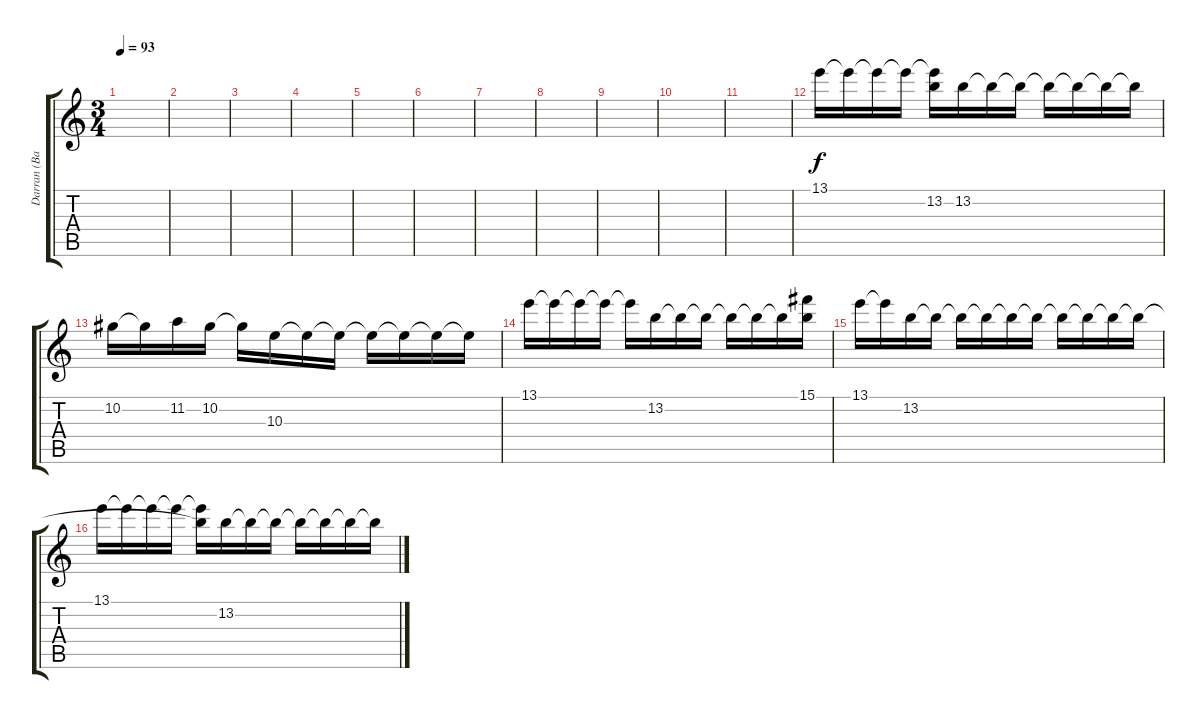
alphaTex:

\track ("Darran (Backing)" "Darran (Ba") {instrument distortionguitar}
\staff {score tabs}
\tuning (Eb4 Bb3 Gb3 Db3 Ab2 Db2) {hide}
\ts (3 4)
\tempo 93
\clef g2
\ks c
|
|
|
|
|
|
|
|
|
|
|
13.1.16 13.1{t}.16 13.1{t}.16 13.1{t}.16 (13.1{t} 13.2).16 13.2.16 13.2{t}.16 13.2{t}.16 13.2{t}.16 13.2{t}.16 13.2{t}.16 13.2{t}.16 |
10.2.16 10.2{t}.16 11.2.16 10.2.16 10.2{t}.16 10.3.16 10.3{t}.16 10.3{t}.16 10.3{t}.16 10.3{t}.16 10.3{t}.16 10.3{t}.16 |
13.1.16 13.1{t}.16 13.1{t}.16 13.1{t}.16 13.1{t}.16 13.2.16 13.2{t}.16 13.2{t}.16 13.2{t}.16 13.2{t}.16 13.2{t}.16 (15.1 13.2{t}).16 |
13.1.16 13.1{t}.16 13.2.16 13.2{t}.16 13.2{t}.16 13.2{t}.16 13.2{t}.16 13.2{t}.16 13.2{t}.16 13.2{t}.16 13.2{t}.16 13.2{t}.16 |
13.1.16 13.1{t}.16 13.1{t}.16 13.1{t}.16 (13.1{t} 13.2{t}).16 13.2.16 13.2{t}.16 13.2{t}.16 13.2{t}.16 13.2{t}.16 13.2{t}.16 13.2{t}.16
